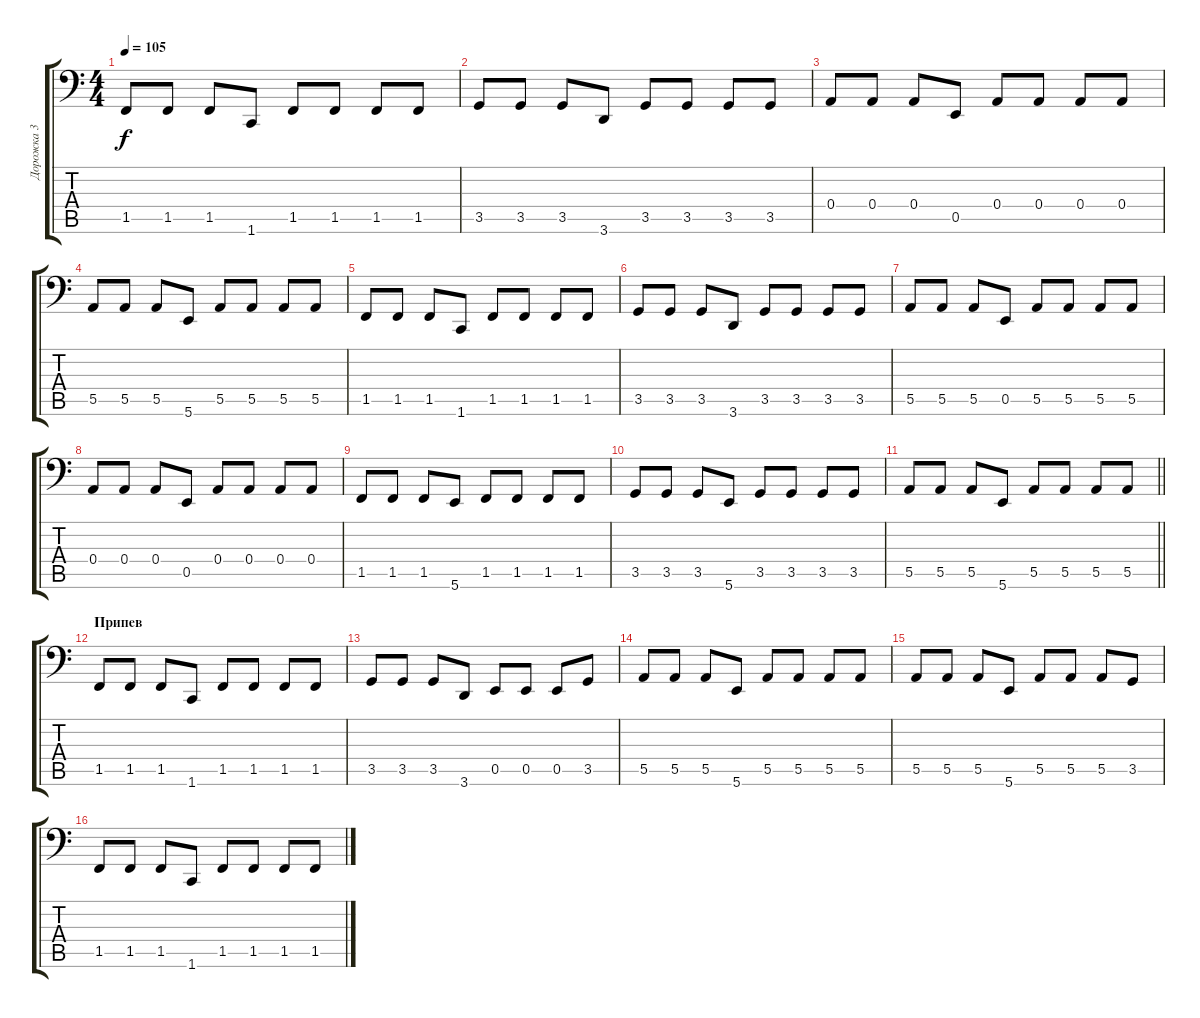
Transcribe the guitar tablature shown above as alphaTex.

\track ("Дорожка 3" "Дорожка 3") {instrument electricbassfinger}
\staff {score tabs}
\tuning (C3 G2 D2 A1 E1 B0) {hide}
\ts (4 4)
\tempo 105
\clef f4
\ks c
1.5.8{dy f} 1.5.8 1.5.8 1.6.8 1.5.8 1.5.8 1.5.8 1.5.8 |
3.5.8 3.5.8 3.5.8 3.6.8 3.5.8 3.5.8 3.5.8 3.5.8 |
0.4.8 0.4.8 0.4.8 0.5.8 0.4.8 0.4.8 0.4.8 0.4.8 |
5.5.8 5.5.8 5.5.8 5.6.8 5.5.8 5.5.8 5.5.8 5.5.8 |
1.5.8 1.5.8 1.5.8 1.6.8 1.5.8 1.5.8 1.5.8 1.5.8 |
3.5.8 3.5.8 3.5.8 3.6.8 3.5.8 3.5.8 3.5.8 3.5.8 |
5.5.8 5.5.8 5.5.8 0.5.8 5.5.8 5.5.8 5.5.8 5.5.8 |
0.4.8 0.4.8 0.4.8 0.5.8 0.4.8 0.4.8 0.4.8 0.4.8 |
1.5.8 1.5.8 1.5.8 5.6.8 1.5.8 1.5.8 1.5.8 1.5.8 |
3.5.8 3.5.8 3.5.8 5.6.8 3.5.8 3.5.8 3.5.8 3.5.8 |
\barLineRight lightlight
5.5.8 5.5.8 5.5.8 5.6.8 5.5.8 5.5.8 5.5.8 5.5.8 |
\section ("" "Припев")
1.5.8 1.5.8 1.5.8 1.6.8 1.5.8 1.5.8 1.5.8 1.5.8 |
3.5.8 3.5.8 3.5.8 3.6.8 0.5.8 0.5.8 0.5.8 3.5.8 |
5.5.8 5.5.8 5.5.8 5.6.8 5.5.8 5.5.8 5.5.8 5.5.8 |
5.5.8 5.5.8 5.5.8 5.6.8 5.5.8 5.5.8 5.5.8 3.5.8 |
1.5.8 1.5.8 1.5.8 1.6.8 1.5.8 1.5.8 1.5.8 1.5.8
